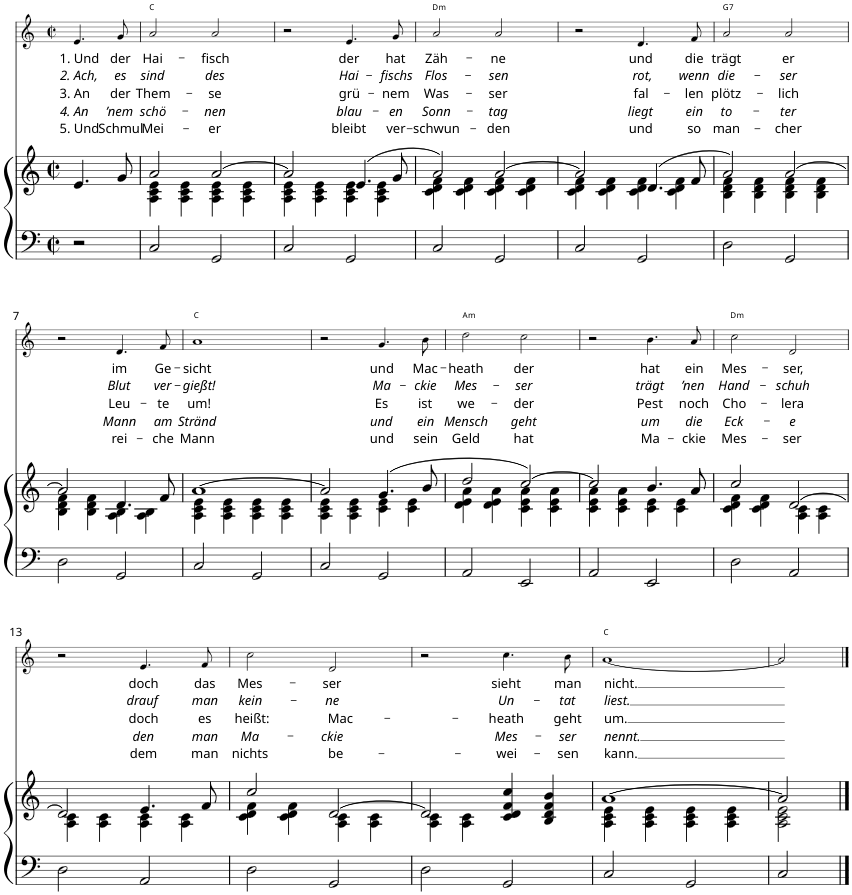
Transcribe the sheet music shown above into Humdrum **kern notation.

**kern	**kern	**kern	**text	**text	**text	**text	**text	**harte
*part2	*part2	*part1	*part1	*part1	*part1	*part1	*part1	*part1
*staff3	*staff2	*staff1	*staff1	*staff1	*staff1	*staff1	*staff1	*
*I"Piano	*	*I"Piano	*	*	*	*	*	*
*I'Pno	*	*I'Pno	*	*	*	*	*	*
*	*	*stria5	*	*	*	*	*	*
*clefF4	*clefG2	*clefG2	*	*	*	*	*	*
*k[]	*k[]	*k[]	*	*	*	*	*	*
*M2/2	*M2/2	*M2/2	*	*	*	*	*	*
*met(c|)	*met(c|)	*met(c|)	*	*	*	*	*	*
=1	=1	=1	=1	=1	=1	=1	=1	=1
!	!	!	!LO:LY:b	!LO:LY:b	!LO:LY:b	!LO:LY:b	!LO:LY:b	!
2r	4.e/	4.e/	1. Und	2. Ach,	3. An	4. An	5. Und	.
!	!	!	!LO:LY:b	!LO:LY:b	!LO:LY:b	!LO:LY:b	!LO:LY:b	!
.	8g/	8g/	der	es	der	’nem	Schmul	.
=2	=2	=2	=2	=2	=2	=2	=2	=2
*	*^	*	*	*	*	*	*	*
!	!	!	!	!LO:LY:b	!LO:LY:b	!LO:LY:b	!LO:LY:b	!LO:LY:b	!
2C/	2a/	4A\ 4c\ 4e\	2a/	Hai-	sind	Them-	schö-	Mei-	C:maj
.	.	4A\ 4c\ 4e\	.	.	.	.	.	.	.
!	!	!	!	!LO:LY:b	!LO:LY:b	!LO:LY:b	!LO:LY:b	!LO:LY:b	!
2GG/	[2a/	4A\ 4c\ 4e\	2a/	-fisch	des	-se	-nen	-er	.
.	.	4A\ 4c\ 4e\	.	.	.	.	.	.	.
=3	=3	=3	=3	=3	=3	=3	=3	=3	=3
2C/	2a/]	4A\ 4c\ 4e\	2r	.	.	.	.	.	.
.	.	4A\ 4c\ 4e\	.	.	.	.	.	.	.
!	!	!	!	!LO:LY:b	!LO:LY:b	!LO:LY:b	!LO:LY:b	!LO:LY:b	!
2GG/	(4.e/	4A\ 4c\ 4e\	4.e/	der	Hai-	grü-	blau-	bleibt	.
.	.	4A\ 4c\ 4e\	.	.	.	.	.	.	.
!	!	!	!	!LO:LY:b	!LO:LY:b	!LO:LY:b	!LO:LY:b	!LO:LY:b	!
.	8g/	.	8g/	hat	-fischs	-nem	-en	ver-	.
=4	=4	=4	=4	=4	=4	=4	=4	=4	=4
!	!	!	!	!LO:LY:b	!LO:LY:b	!LO:LY:b	!LO:LY:b	!LO:LY:b	!LO:H:kt=m
2C/	2a/)	4c\ 4d\ 4f\	2a/	Zäh-	Flos-	Was-	Sonn-	-schwun-	D:min
.	.	4c\ 4d\ 4f\	.	.	.	.	.	.	.
!	!	!	!	!LO:LY:b	!LO:LY:b	!LO:LY:b	!LO:LY:b	!LO:LY:b	!
2GG/	[2a/	4c\ 4d\ 4f\	2a/	-ne	-sen	-ser	-tag	-den	.
.	.	4c\ 4d\ 4f\	.	.	.	.	.	.	.
=5	=5	=5	=5	=5	=5	=5	=5	=5	=5
2C/	2a/]	4c\ 4d\ 4f\	2r	.	.	.	.	.	.
.	.	4c\ 4d\ 4f\	.	.	.	.	.	.	.
!	!	!	!	!LO:LY:b	!LO:LY:b	!LO:LY:b	!LO:LY:b	!LO:LY:b	!
2GG/	(4.d/	4c\ 4d\ 4f\	4.d/	und	rot,	fal-	liegt	und	.
.	.	4c\ 4d\ 4f\	.	.	.	.	.	.	.
!	!	!	!	!LO:LY:b	!LO:LY:b	!LO:LY:b	!LO:LY:b	!LO:LY:b	!
.	8f/	.	8f/	die	wenn	-len	ein	so	.
=6	=6	=6	=6	=6	=6	=6	=6	=6	=6
!	!	!	!	!LO:LY:b	!LO:LY:b	!LO:LY:b	!LO:LY:b	!LO:LY:b	!LO:H:kt=7
2D\	2a/)	4B\ 4d\ 4f\	2a/	trägt	die-	plötz-	to-	man-	G:7
.	.	4B\ 4d\ 4f\	.	.	.	.	.	.	.
!	!	!	!	!LO:LY:b	!LO:LY:b	!LO:LY:b	!LO:LY:b	!LO:LY:b	!
2GG/	[2a/	4B\ 4d\ 4f\	2a/	er	-ser	-lich	-ter	-cher	.
.	.	4B\ 4d\ 4f\	.	.	.	.	.	.	.
!!LO:LB:g=z
=7	=7	=7	=7	=7	=7	=7	=7	=7	=7
2D\	2a/]	4B\ 4d\ 4f\	2r	.	.	.	.	.	.
.	.	4B\ 4d\ 4f\	.	.	.	.	.	.	.
!	!	!	!	!LO:LY:b	!LO:LY:b	!LO:LY:b	!LO:LY:b	!LO:LY:b	!
2GG/	4.d/	4A\ 4B\	4.d/	im	Blut	Leu-	Mann	rei-	.
.	.	4A\ 4B\	.	.	.	.	.	.	.
!	!	!	!	!LO:LY:b	!LO:LY:b	!LO:LY:b	!LO:LY:b	!LO:LY:b	!
.	8f/	.	8f/	Ge-	ver-	-te	am	-che	.
=8	=8	=8	=8	=8	=8	=8	=8	=8	=8
!	!	!	!	!LO:LY:b	!LO:LY:b	!LO:LY:b	!LO:LY:b	!LO:LY:b	!
2C/	[1a	4A\ 4c\ 4e\	1a	-sicht	-gießt!	um!	Stränd	Mann	C:maj
.	.	4A\ 4c\ 4e\	.	.	.	.	.	.	.
2GG/	.	4A\ 4c\ 4e\	.	.	.	.	.	.	.
.	.	4A\ 4c\ 4e\	.	.	.	.	.	.	.
=9	=9	=9	=9	=9	=9	=9	=9	=9	=9
2C/	2a/]	4A\ 4c\ 4e\	2r	.	.	.	.	.	.
.	.	4A\ 4c\ 4e\	.	.	.	.	.	.	.
!	!	!	!	!LO:LY:b	!LO:LY:b	!LO:LY:b	!LO:LY:b	!LO:LY:b	!
2GG/	(4.g/	4c\ 4e\	4.g/	und	Ma-	Es	und	und	.
.	.	4c\ 4e\	.	.	.	.	.	.	.
!	!	!	!	!LO:LY:b	!LO:LY:b	!LO:LY:b	!LO:LY:b	!LO:LY:b	!
.	8b/	.	8b\	Mac-	-ckie	ist	ein	sein	.
=10	=10	=10	=10	=10	=10	=10	=10	=10	=10
!	!	!	!	!LO:LY:b	!LO:LY:b	!LO:LY:b	!LO:LY:b	!LO:LY:b	!LO:H:kt=m
2AA/	2dd/	4d\ 4e\ 4a\	2dd\	-heath	Mes-	we-	Mensch	Geld	A:min
.	.	4d\ 4e\ 4a\	.	.	.	.	.	.	.
!	!	!	!	!LO:LY:b	!LO:LY:b	!LO:LY:b	!LO:LY:b	!LO:LY:b	!
2EE/	[2cc/)	4c\ 4e\ 4a\	2cc\	der	-ser	-der	geht	hat	.
.	.	4c\ 4e\ 4a\	.	.	.	.	.	.	.
=11	=11	=11	=11	=11	=11	=11	=11	=11	=11
2AA/	2cc/]	4c\ 4e\ 4a\	2r	.	.	.	.	.	.
.	.	4c\ 4e\ 4a\	.	.	.	.	.	.	.
!	!	!	!	!LO:LY:b	!LO:LY:b	!LO:LY:b	!LO:LY:b	!LO:LY:b	!
2EE/	4.b/	4c\ 4e\	4.b\	hat	trägt	Pest	um	Ma-	.
.	.	4c\ 4e\	.	.	.	.	.	.	.
!	!	!	!	!LO:LY:b	!LO:LY:b	!LO:LY:b	!LO:LY:b	!LO:LY:b	!
.	8a/	.	8a/	ein	’nen	noch	die	-ckie	.
=12	=12	=12	=12	=12	=12	=12	=12	=12	=12
!	!	!	!	!LO:LY:b	!LO:LY:b	!LO:LY:b	!LO:LY:b	!LO:LY:b	!LO:H:kt=m
2D\	2cc/	4c\ 4d\ 4f\	2cc\	Mes-	Hand-	Cho-	Eck-	Mes-	D:min
.	.	4c\ 4d\ 4f\	.	.	.	.	.	.	.
!	!	!	!	!LO:LY:b	!LO:LY:b	!LO:LY:b	!LO:LY:b	!LO:LY:b	!
2AA/	[2d/	4A\ 4c\	2d/	-ser,	-schuh	-lera	-e	-ser	.
.	.	4A\ 4c\	.	.	.	.	.	.	.
!!LO:LB:g=z
=13	=13	=13	=13	=13	=13	=13	=13	=13	=13
2D\	2d/]	4A\ 4c\	2r	.	.	.	.	.	.
.	.	4A\ 4c\	.	.	.	.	.	.	.
!	!	!	!	!LO:LY:b	!LO:LY:b	!LO:LY:b	!LO:LY:b	!LO:LY:b	!
2AA/	4.e/	4A\ 4c\	4.e/	doch	drauf	doch	den	dem	.
.	.	4A\ 4c\	.	.	.	.	.	.	.
!	!	!	!	!LO:LY:b	!LO:LY:b	!LO:LY:b	!LO:LY:b	!LO:LY:b	!
.	8f/	.	8f/	das	man	es	man	man	.
=14	=14	=14	=14	=14	=14	=14	=14	=14	=14
!	!	!	!	!LO:LY:b	!LO:LY:b	!LO:LY:b	!LO:LY:b	!LO:LY:b	!
2D\	2cc/	4c\ 4d\ 4f\	2cc\	Mes-	kein-	heißt:	Ma-	nichts	.
.	.	4c\ 4d\ 4f\	.	.	.	.	.	.	.
!	!	!	!	!LO:LY:b	!LO:LY:b	!LO:LY:b	!LO:LY:b	!LO:LY:b	!
2GG/	[2d/	4A\ 4c\	2d/	-ser	-ne	Mac-	-ckie	be-	.
.	.	4A\ 4c\	.	.	.	.	.	.	.
=15	=15	=15	=15	=15	=15	=15	=15	=15	=15
2D\	2d/]	4A\ 4c\	2r	.	.	.	.	.	.
.	.	4A\ 4c\	.	.	.	.	.	.	.
!	!	!	!	!LO:LY:b	!LO:LY:b	!LO:LY:b	!LO:LY:b	!LO:LY:b	!
2GG/	4c/ 4d/ 4f/ 4cc/	4ryy	4.cc\	sieht	Un-	-heath	Mes-	-wei-	.
.	4B/ 4d/ 4f/ 4b/	4ryy	.	.	.	.	.	.	.
!	!	!	!	!LO:LY:b	!LO:LY:b	!LO:LY:b	!LO:LY:b	!LO:LY:b	!
.	.	.	8b\	man	-tat	geht	-ser	-sen	.
=16	=16	=16	=16	=16	=16	=16	=16	=16	=16
!	!	!	!	!LO:LY:b	!LO:LY:b	!LO:LY:b	!LO:LY:b	!LO:LY:b	!
2C/	[1a	4A\ 4c\ 4e\	[1a	nicht.	liest.	um.	nennt.	kann.	C:maj
.	.	4A\ 4c\ 4e\	.	.	.	.	.	.	.
2GG/	.	4A\ 4c\ 4e\	.	.	.	.	.	.	.
.	.	4A\ 4c\ 4e\	.	.	.	.	.	.	.
=17	=17	=17	=17	=17	=17	=17	=17	=17	=17
2C/	2a/]	2A\ 2c\ 2e\	2a/]	.	.	.	.	.	.
*	*v	*v	*	*	*	*	*	*	*
==	==	==	==	==	==	==	==	==
*-	*-	*-	*-	*-	*-	*-	*-	*-
